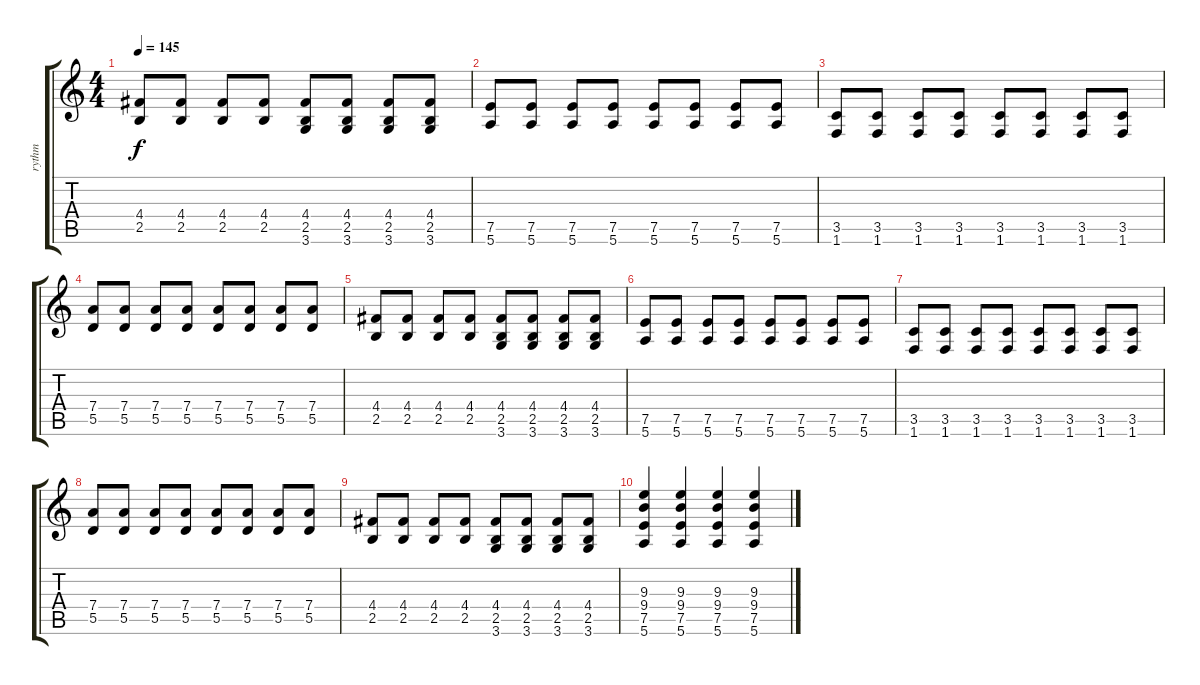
\track ("rythm" "rythm") {instrument overdrivenguitar}
\staff {score tabs}
\tuning (E4 B3 G3 D3 A2 E2) {hide}
\ts (4 4)
\tempo 145
\clef g2
\ks c
(4.4 2.5).8{dy f} (4.4 2.5).8 (4.4 2.5).8 (4.4 2.5).8 (4.4 2.5 3.6).8 (4.4 2.5 3.6).8 (4.4 2.5 3.6).8 (4.4 2.5 3.6).8 |
(7.5 5.6).8 (7.5 5.6).8 (7.5 5.6).8 (7.5 5.6).8 (7.5 5.6).8 (7.5 5.6).8 (7.5 5.6).8 (7.5 5.6).8 |
(3.5 1.6).8 (3.5 1.6).8 (3.5 1.6).8 (3.5 1.6).8 (3.5 1.6).8 (3.5 1.6).8 (3.5 1.6).8 (3.5 1.6).8 |
(7.4 5.5).8 (7.4 5.5).8 (7.4 5.5).8 (7.4 5.5).8 (7.4 5.5).8 (7.4 5.5).8 (7.4 5.5).8 (7.4 5.5).8 |
(4.4 2.5).8 (4.4 2.5).8 (4.4 2.5).8 (4.4 2.5).8 (4.4 2.5 3.6).8 (4.4 2.5 3.6).8 (4.4 2.5 3.6).8 (4.4 2.5 3.6).8 |
(7.5 5.6).8 (7.5 5.6).8 (7.5 5.6).8 (7.5 5.6).8 (7.5 5.6).8 (7.5 5.6).8 (7.5 5.6).8 (7.5 5.6).8 |
(3.5 1.6).8 (3.5 1.6).8 (3.5 1.6).8 (3.5 1.6).8 (3.5 1.6).8 (3.5 1.6).8 (3.5 1.6).8 (3.5 1.6).8 |
(7.4 5.5).8 (7.4 5.5).8 (7.4 5.5).8 (7.4 5.5).8 (7.4 5.5).8 (7.4 5.5).8 (7.4 5.5).8 (7.4 5.5).8 |
(4.4 2.5).8 (4.4 2.5).8 (4.4 2.5).8 (4.4 2.5).8 (4.4 2.5 3.6).8 (4.4 2.5 3.6).8 (4.4 2.5 3.6).8 (4.4 2.5 3.6).8 |
(9.3 9.4 7.5 5.6).4 (9.3 9.4 7.5 5.6).4 (9.3 9.4 7.5 5.6).4 (9.3 9.4 7.5 5.6).4
